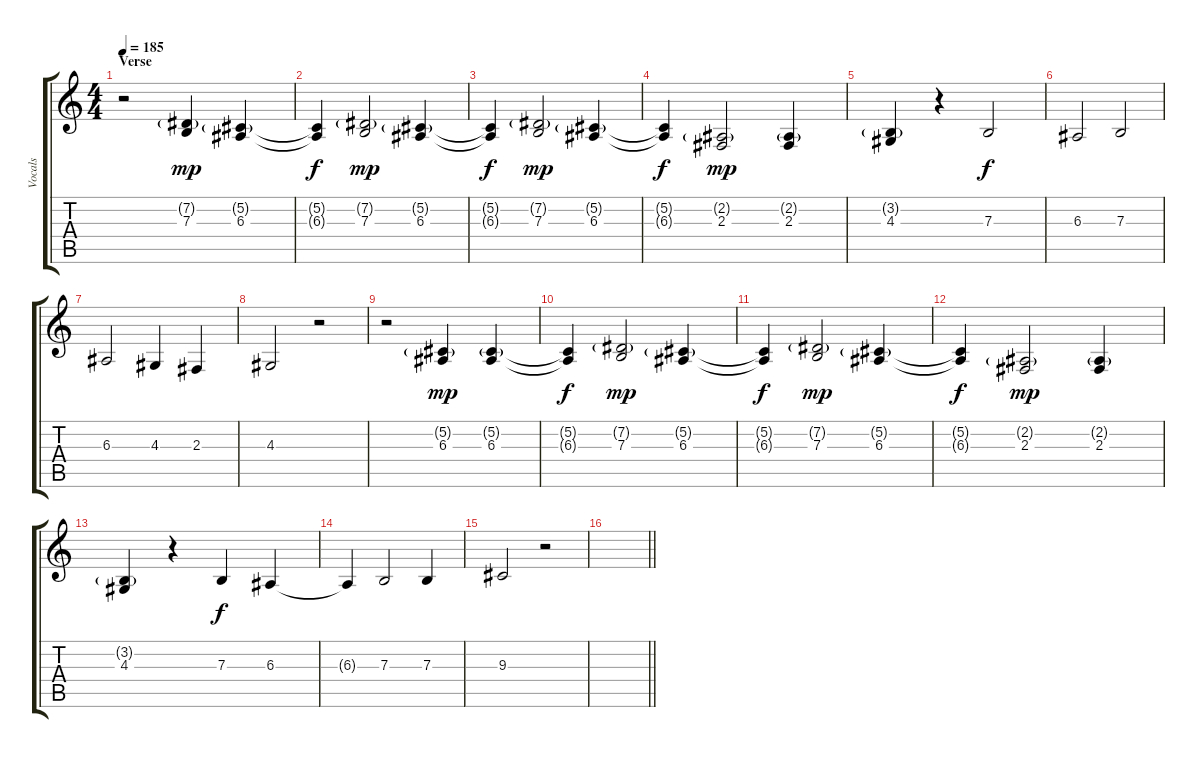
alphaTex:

\track ("Vocals" "Vocals") {instrument oboe}
\staff {score tabs}
\tuning (Db4 Ab3 E3 B2 Gb2 Db2) {hide}
\ts (4 4)
\section ("" "Verse")
\tempo 185
\clef g2
\ks c
r.2{dy f} (7.2{g} 7.3).4{dy mp} (5.2{g} 6.3).4 |
(5.2{t} 6.3{t}).4{dy f} (7.2{g} 7.3).2{dy mp} (5.2{g} 6.3).4 |
(5.2{t} 6.3{t}).4{dy f} (7.2{g} 7.3).2{dy mp} (5.2{g} 6.3).4 |
(5.2{t} 6.3{t}).4{dy f} (2.2{g} 2.3).2{dy mp} (2.2{g} 2.3).4 |
(3.2{g} 4.3).4 r.4 7.3.2{dy f} |
6.3.2 7.3.2 |
6.3.2 4.3.4 2.3.4 |
4.3.2 r.2 |
r.2 (5.2{g} 6.3).4{dy mp} (5.2{g} 6.3).4 |
(5.2{t} 6.3{t}).4{dy f} (7.2{g} 7.3).2{dy mp} (5.2{g} 6.3).4 |
(5.2{t} 6.3{t}).4{dy f} (7.2{g} 7.3).2{dy mp} (5.2{g} 6.3).4 |
(5.2{t} 6.3{t}).4{dy f} (2.2{g} 2.3).2{dy mp} (2.2{g} 2.3).4 |
(3.2{g} 4.3).4 r.4 7.3.4{dy f} 6.3.4 |
6.3{t}.4 7.3.2 7.3.4 |
9.3.2 r.2 |
\barLineRight lightlight
